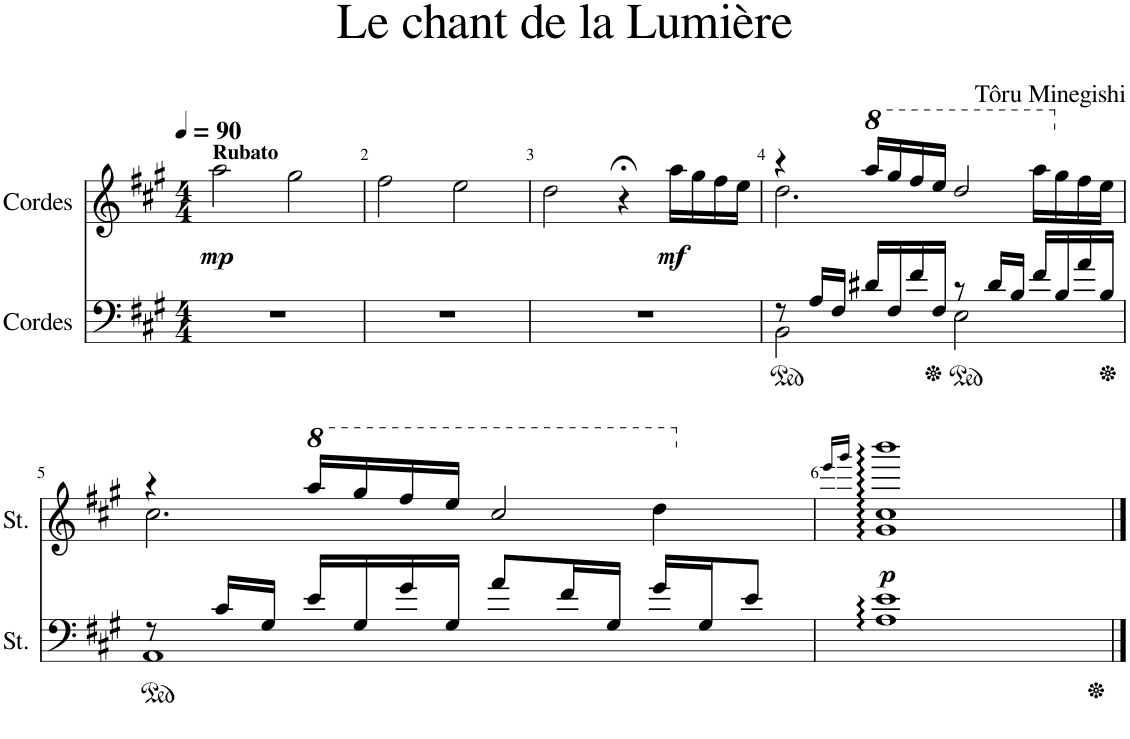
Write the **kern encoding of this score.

**kern	**kern	**dynam
*part2	*part1	*part1
*staff2	*staff1	*staff1
*I"Cordes	*I"Cordes	*
*clefF4	*clefG2	*
*k[f#c#g#]	*k[f#c#g#]	*
*M4/4	*M4/4	*
*MM90	*MM90	*
=1	=1	=1
!	!LO:TX:a:B:t=Rubato	!
!	!	!LO:DY:b
1r	2aa\	mp
.	2gg#\	.
=2	=2	=2
1r	2ff#\	.
.	2ee\	.
=3	=3	=3
1r	2dd\	.
.	4r;<	.
!	!	!LO:DY:b
.	16aa\LL	mf
.	16gg#\	.
.	16ff#\	.
.	16ee\JJ	.
=4	=4	=4
*ped	*	*
*^	*^	*
8r	2BB\	4r	2.dd\	.
16A/LL	.	.	.	.
16F#/JJ	.	.	.	.
*	*	*8va	*	*
16d#X/LL	.	16aaa/LL	.	.
16F#/	.	16ggg#/	.	.
16f#/	.	16fff#/	.	.
16F#/JJ	.	16eee/JJ	.	.
*Xped	*	*	*	*
*ped	*	*	*	*
8r	2E\	2ddd/	.	.
16d#/LL	.	.	.	.
16B/JJ	.	.	.	.
16f#/LL	.	.	16aaa\LL	.
*	*	*X8va	*	*
16B/	.	.	16gg#\	.
16a/	.	.	16ff#\	.
16B/JJ	.	.	16ee\JJ	.
!!LO:LB:g=z	!!
=5	=5	=5	=5	=5
*Xped	*	*	*	*
*ped	*	*	*	*
8r	1AA	4r	2.cc#\	.
16c#/LL	.	.	.	.
16G#/JJ	.	.	.	.
*	*	*8va	*	*
16e/LL	.	16aaa/LL	.	.
16G#/	.	16ggg#/	.	.
16g#/	.	16fff#/	.	.
16G#/JJ	.	16eee/JJ	.	.
8a/L	.	2ccc#/	.	.
16f#/L	.	.	.	.
16G#/JJ	.	.	.	.
16g#/LL	.	.	4ddd\	.
16G#/J	.	.	.	.
8e/J	.	.	.	.
*v	*v	*	*	*
*	*v	*v	*
=6	=6	=6
*	*X8va	*
.	16qeee/LL	.
.	16qggg#/JJ	.
!	!	!LO:DY:b
1A:: 1e::	1g#:: 1cc#:: 1bbb::	p
*Xped	*	*
==	==	==
*-	*-	*-
